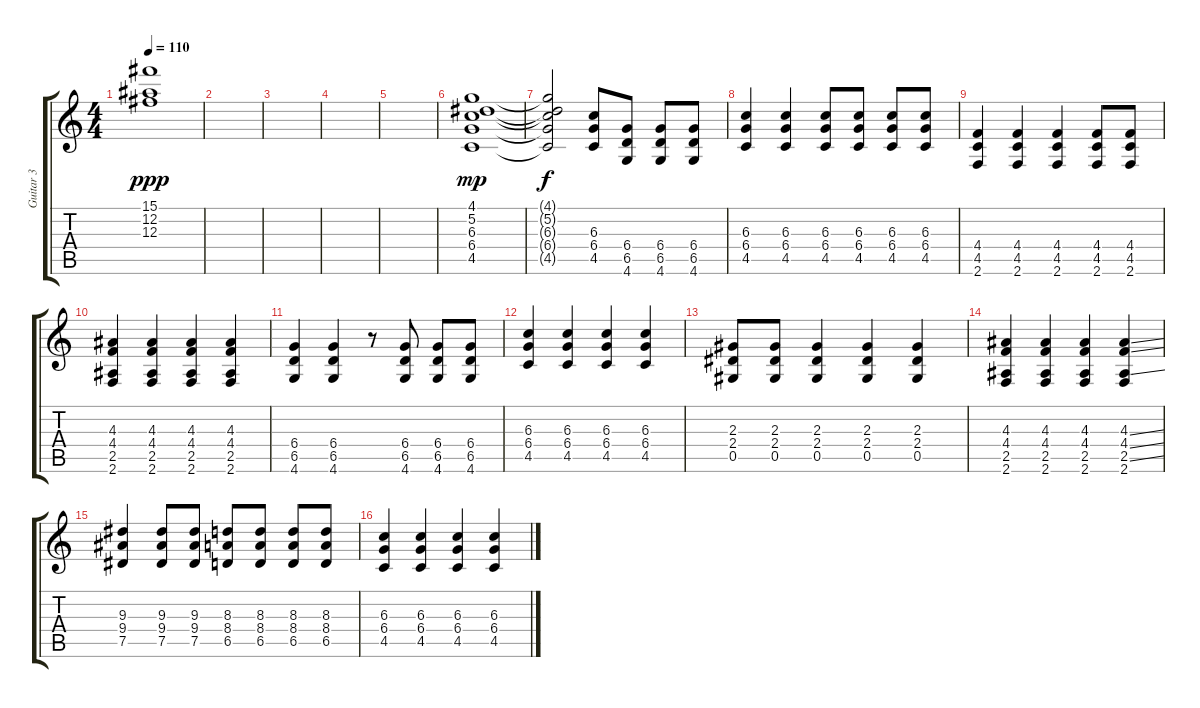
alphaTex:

\track ("Guitar 3" "Guitar 3") {instrument distortionguitar}
\staff {score tabs}
\tuning (Eb4 Bb3 Gb3 Db3 Ab2 Eb2) {hide}
\ts (4 4)
\tempo 110
\clef g2
\ks c
(15.1 12.2 12.3).1{dy ppp instrument distortionguitar} |
|
|
|
|
(4.1 5.2 6.3 6.4 4.5).1{dy mp volume 13} |
(4.1{t} 5.2{t} 6.3{t} 6.4{t} 4.5{t}).2{dy f} (6.3 6.4 4.5).8 (6.4 6.5 4.6).8 (6.4 6.5 4.6).8 (6.4 6.5 4.6).8 |
(6.3 6.4 4.5).4 (6.3 6.4 4.5).4 (6.3 6.4 4.5).8 (6.3 6.4 4.5).8 (6.3 6.4 4.5).8 (6.3 6.4 4.5).8 |
(4.4 4.5 2.6).4 (4.4 4.5 2.6).4 (4.4 4.5 2.6).4 (4.4 4.5 2.6).8 (4.4 4.5 2.6).8 |
(4.3 4.4 2.5 2.6).4 (4.3 4.4 2.5 2.6).4 (4.3 4.4 2.5 2.6).4 (4.3 4.4 2.5 2.6).4 |
(6.4 6.5 4.6).4 (6.4 6.5 4.6).4 r.8 (6.4 6.5 4.6).8 (6.4 6.5 4.6).8 (6.4 6.5 4.6).8 |
(6.3 6.4 4.5).4 (6.3 6.4 4.5).4 (6.3 6.4 4.5).4 (6.3 6.4 4.5).4 |
(2.3 2.4 0.5).8 (2.3 2.4 0.5).8 (2.3 2.4 0.5).4 (2.3 2.4 0.5).4 (2.3 2.4 0.5).4 |
(4.3 4.4 2.5 2.6).4 (4.3 4.4 2.5 2.6).4 (4.3 4.4 2.5 2.6).4 (4.3{ss} 4.4{ss} 2.5{ss} 2.6).4 |
(9.3 9.4 7.5).4 (9.3 9.4 7.5).8 (9.3 9.4 7.5).8 (8.3 8.4 6.5).8 (8.3 8.4 6.5).8 (8.3 8.4 6.5).8 (8.3 8.4 6.5).8 |
(6.3 6.4 4.5).4 (6.3 6.4 4.5).4 (6.3 6.4 4.5).4 (6.3 6.4 4.5).4
